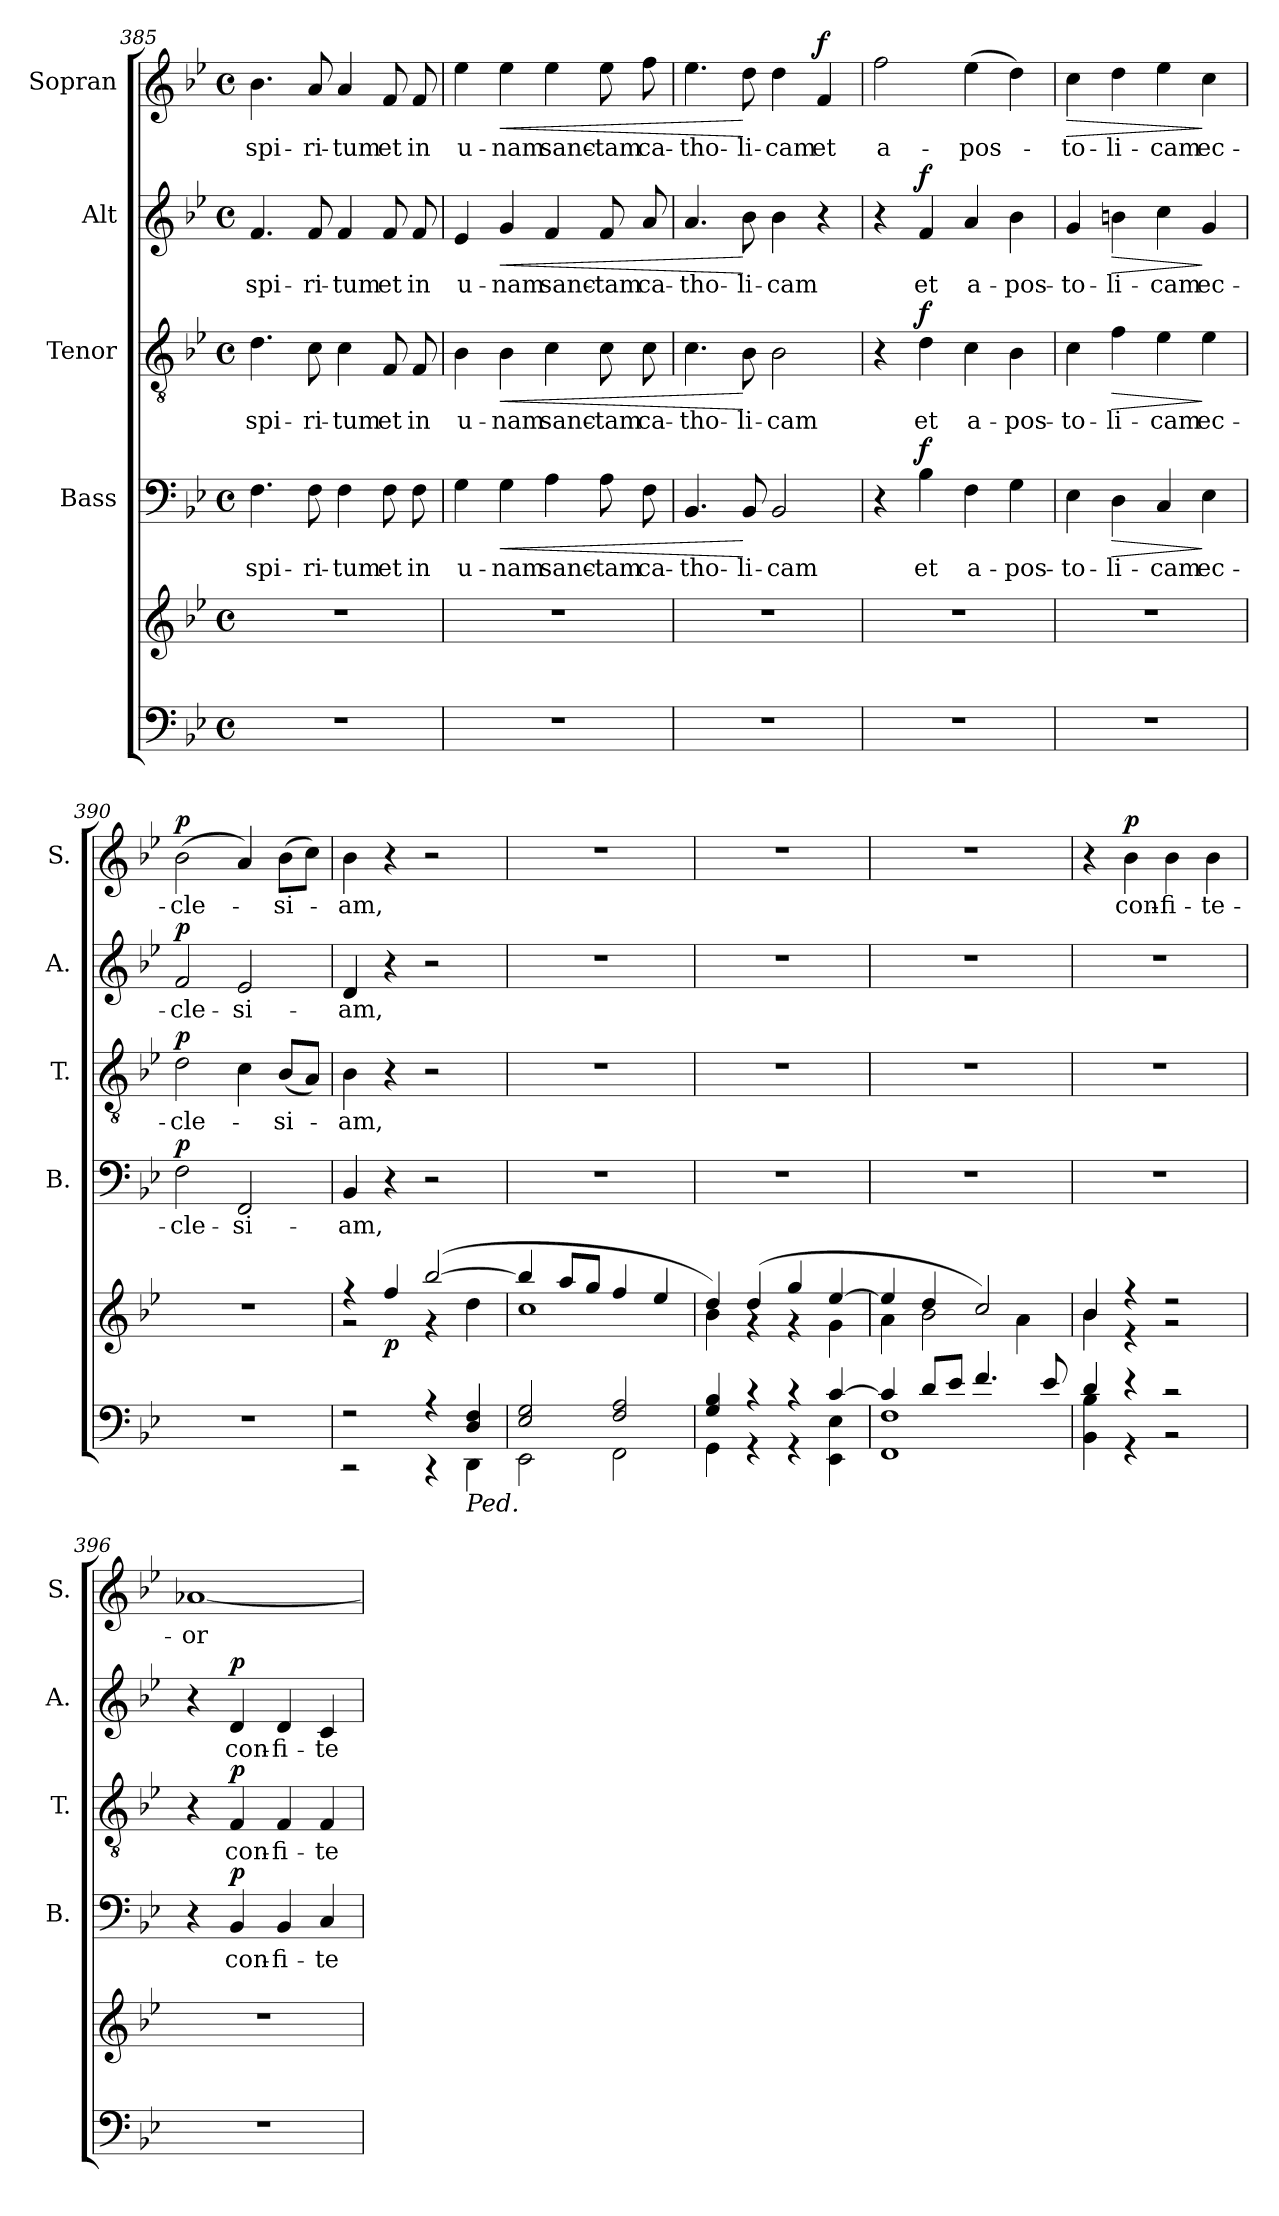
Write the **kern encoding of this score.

**kern	**kern	**dynam	**kern	**text	**dynam	**kern	**text	**dynam	**kern	**text	**dynam	**kern	**text	**dynam
*part5	*part5	*part5	*part4	*part4	*part4	*part3	*part3	*part3	*part2	*part2	*part2	*part1	*part1	*part1
*staff6	*staff5	*staff5/6	*staff4	*staff4	*staff4	*staff3	*staff3	*staff3	*staff2	*staff2	*staff2	*staff1	*staff1	*staff1
*	*	*	*I"Bass	*	*	*I"Tenor	*	*	*I"Alt	*	*	*I"Sopran	*	*
*	*	*	*I'B.	*	*	*I'T.	*	*	*I'A.	*	*	*I'S.	*	*
*clefF4	*clefG2	*	*clefF4	*	*	*clefGv2	*	*	*clefG2	*	*	*clefG2	*	*
*k[b-e-]	*k[b-e-]	*	*k[b-e-]	*	*	*k[b-e-]	*	*	*k[b-e-]	*	*	*k[b-e-]	*	*
*B-:	*B-:	*	*B-:	*	*	*B-:	*	*	*B-:	*	*	*B-:	*	*
*M4/4	*M4/4	*	*M4/4	*	*	*M4/4	*	*	*M4/4	*	*	*M4/4	*	*
*met(c)	*met(c)	*	*met(c)	*	*	*met(c)	*	*	*met(c)	*	*	*met(c)	*	*
=385	=385	=385	=385	=385	=385	=385	=385	=385	=385	=385	=385	=385	=385	=385
!	!	!	!	!LO:LY:b	!	!	!LO:LY:b	!	!	!LO:LY:b	!	!	!LO:LY:b	!
1r	1r	.	4.F\	spi-	.	4.d\	spi-	.	4.f/	spi-	.	4.b-\	spi-	.
!	!	!	!	!LO:LY:b	!	!	!LO:LY:b	!	!	!LO:LY:b	!	!	!LO:LY:b	!
.	.	.	8F\	-ri-	.	8c\	-ri-	.	8f/	-ri-	.	8a/	-ri-	.
!	!	!	!	!LO:LY:b	!	!	!LO:LY:b	!	!	!LO:LY:b	!	!	!LO:LY:b	!
.	.	.	4F\	-tum	.	4c\	-tum	.	4f/	-tum	.	4a/	-tum	.
!	!	!	!	!LO:LY:b	!	!	!LO:LY:b	!	!	!LO:LY:b	!	!	!LO:LY:b	!
.	.	.	8F\	et	.	8F/	et	.	8f/	et	.	8f/	et	.
!	!	!	!	!LO:LY:b	!	!	!LO:LY:b	!	!	!LO:LY:b	!	!	!LO:LY:b	!
.	.	.	8F\	in	.	8F/	in	.	8f/	in	.	8f/	in	.
!!LO:PB:g=z
=386	=386	=386	=386	=386	=386	=386	=386	=386	=386	=386	=386	=386	=386	=386
!	!	!	!	!LO:LY:b	!	!	!LO:LY:b	!	!	!LO:LY:b	!	!	!LO:LY:b	!
1r	1r	.	4G\	u-	.	4B-\	u-	.	4e-/	u-	.	4ee-\	u-	.
!	!	!	!	!LO:LY:b	!LO:HP:b	!	!LO:LY:b	!LO:HP:b	!	!LO:LY:b	!LO:HP:b	!	!LO:LY:b	!LO:HP:b
.	.	.	4G\	-nam	<	4B-\	-nam	<	4g/	-nam	<	4ee-\	-nam	<
!	!	!	!	!LO:LY:b	!	!	!LO:LY:b	!	!	!LO:LY:b	!	!	!LO:LY:b	!
.	.	.	4A\	sanc-	.	4c\	sanc-	.	4f/	sanc-	.	4ee-\	sanc-	.
!	!	!	!	!LO:LY:b	!	!	!LO:LY:b	!	!	!LO:LY:b	!	!	!LO:LY:b	!
.	.	.	8A\	-tam	.	8c\	-tam	.	8f/	-tam	.	8ee-\	-tam	.
!	!	!	!	!LO:LY:b	!	!	!LO:LY:b	!	!	!LO:LY:b	!	!	!LO:LY:b	!
.	.	.	8F\	ca-	.	8c\	ca-	.	8a/	ca-	.	8ff\	ca-	.
=387	=387	=387	=387	=387	=387	=387	=387	=387	=387	=387	=387	=387	=387	=387
!	!	!	!	!LO:LY:b	!	!	!LO:LY:b	!	!	!LO:LY:b	!	!	!LO:LY:b	!
1r	1r	.	4.BB-/	-tho-	.	4.c\	-tho-	.	4.a/	-tho-	.	4.ee-\	-tho-	.
!	!	!	!	!LO:LY:b	!	!	!LO:LY:b	!	!	!LO:LY:b	!	!	!LO:LY:b	!
.	.	.	8BB-/	-li-	[	8B-\	-li-	[	8b-\	-li-	[	8dd\	-li-	[
!	!	!	!	!LO:LY:b	!	!	!LO:LY:b	!	!	!LO:LY:b	!	!	!LO:LY:b	!
.	.	.	2BB-/	-cam	.	2B-\	-cam	.	4b-\	-cam	.	4dd\	-cam	.
!	!	!	!	!	!	!	!	!	!	!	!	!	!LO:LY:b	!LO:DY:a
.	.	.	.	.	.	.	.	.	4r	.	.	4f/	et	f
=388	=388	=388	=388	=388	=388	=388	=388	=388	=388	=388	=388	=388	=388	=388
!	!	!	!	!	!	!	!	!	!	!	!	!	!LO:LY:b	!
1r	1r	.	4r	.	.	4r	.	.	4r	.	.	2ff\	a-	.
!	!	!	!	!LO:LY:b	!LO:DY:a	!	!LO:LY:b	!LO:DY:a	!	!LO:LY:b	!LO:DY:a	!	!	!
.	.	.	4B-\	et	f	4d\	et	f	4f/	et	f	.	.	.
!	!	!	!	!LO:LY:b	!	!	!LO:LY:b	!	!	!LO:LY:b	!	!	!LO:LY:b	!
.	.	.	4F\	a-	.	4c\	a-	.	4a/	a-	.	(>4ee-\	-pos-	.
!	!	!	!	!LO:LY:b	!	!	!LO:LY:b	!	!	!LO:LY:b	!	!	!	!
.	.	.	4G\	-pos-	.	4B-\	-pos-	.	4b-\	-pos-	.	4dd\)	.	.
=389	=389	=389	=389	=389	=389	=389	=389	=389	=389	=389	=389	=389	=389	=389
!	!	!	!	!LO:LY:b	!	!	!LO:LY:b	!	!	!LO:LY:b	!	!	!LO:LY:b	!LO:HP:b
1r	1r	.	4E-\	-to-	.	4c\	-to-	.	4g/	-to-	.	4cc\	-to-	>
!	!	!	!	!LO:LY:b	!LO:HP:b	!	!LO:LY:b	!LO:HP:b	!	!LO:LY:b	!LO:HP:b	!	!LO:LY:b	!
.	.	.	4D\	-li-	>	4f\	-li-	>	4bn\	-li-	>	4dd\	-li-	.
!	!	!	!	!LO:LY:b	!	!	!LO:LY:b	!	!	!LO:LY:b	!	!	!LO:LY:b	!
.	.	.	4C/	-cam	.	4e-\	-cam	.	4cc\	-cam	.	4ee-\	-cam	.
!	!	!	!	!LO:LY:b	!	!	!LO:LY:b	!	!	!LO:LY:b	!	!	!LO:LY:b	!
.	.	.	4E-\	ec-	]	4e-\	ec-	]	4g/	ec-	]	4cc\	ec-	]
=390	=390	=390	=390	=390	=390	=390	=390	=390	=390	=390	=390	=390	=390	=390
!	!	!	!	!LO:LY:b	!LO:DY:a	!	!LO:LY:b	!LO:DY:a	!	!LO:LY:b	!LO:DY:a	!	!LO:LY:b	!LO:DY:a
1r	1r	.	2F\	-cle-	p	(>2d\	-cle-	p	2f/	-cle-	p	(>2b-\	-cle-	p
!	!	!	!	!LO:LY:b	!	!	!	!	!	!LO:LY:b	!	!	!	!
.	.	.	2FF/	-si-	.	4c\	.	.	2e-/	-si-	.	4a/)	.	.
!	!	!	!	!	!	!	!LO:LY:b	!	!	!	!	!	!LO:LY:b	!
.	.	.	.	.	.	(<8B-/L	-si-	.	.	.	.	(>8b-\L	-si-	.
.	.	.	.	.	.	8A/J)	.	.	.	.	.	8cc\J)	.	.
=391	=391	=391	=391	=391	=391	=391	=391	=391	=391	=391	=391	=391	=391	=391
*^	*^	*	*	*	*	*	*	*	*	*	*	*	*	*
!	!	!	!	!	!	!LO:LY:b	!	!	!LO:LY:b	!	!	!LO:LY:b	!	!	!LO:LY:b	!
2r	2r	4rff	2rg	.	4BB-/	-am,	.	4B-\	-am,	.	4d/	-am,	.	4b-\	-am,	.
!	!	!	!	!LO:DY:b	!	!	!	!	!	!	!	!	!	!	!	!
.	.	4ff/	.	p	4r	.	.	4r	.	.	4r	.	.	4r	.	.
4r	4r	([>2bb-/	4rg	.	2r	.	.	2r	.	.	2r	.	.	2r	.	.
!LO:TX:b:i:t=Ped.	!	!	!	!	!	!	!	!	!	!	!	!	!	!	!	!
4D/ 4F/	4DD\	.	4dd\	.	.	.	.	.	.	.	.	.	.	.	.	.
!!LO:LB:g=z
=392	=392	=392	=392	=392	=392	=392	=392	=392	=392	=392	=392	=392	=392	=392	=392	=392
2E-/ 2G/	2EE-\	4bb-/]	1cc	.	1r	.	.	1r	.	.	1r	.	.	1r	.	.
.	.	8aa/L	.	.	.	.	.	.	.	.	.	.	.	.	.	.
.	.	8gg/J	.	.	.	.	.	.	.	.	.	.	.	.	.	.
2F/ 2A/	2FF\	4ff/	.	.	.	.	.	.	.	.	.	.	.	.	.	.
.	.	4ee-/	.	.	.	.	.	.	.	.	.	.	.	.	.	.
=393	=393	=393	=393	=393	=393	=393	=393	=393	=393	=393	=393	=393	=393	=393	=393	=393
4G/ 4B-/	4GG\	4dd/)	4b-\	.	1r	.	.	1r	.	.	1r	.	.	1r	.	.
4r	4r	(4dd/	4rf	.	.	.	.	.	.	.	.	.	.	.	.	.
4r	4r	4gg/	4rf	.	.	.	.	.	.	.	.	.	.	.	.	.
[>4c/	4EE-\ 4E-\	[>4ee-/	4g\	.	.	.	.	.	.	.	.	.	.	.	.	.
=394	=394	=394	=394	=394	=394	=394	=394	=394	=394	=394	=394	=394	=394	=394	=394	=394
4c/]	1FF 1F	4ee-/]	4a\	.	1r	.	.	1r	.	.	1r	.	.	1r	.	.
8d/L	.	4dd/	2b-\	.	.	.	.	.	.	.	.	.	.	.	.	.
8e-/J	.	.	.	.	.	.	.	.	.	.	.	.	.	.	.	.
4.f/	.	2cc/)	.	.	.	.	.	.	.	.	.	.	.	.	.	.
.	.	.	4a\	.	.	.	.	.	.	.	.	.	.	.	.	.
8e-/	.	.	.	.	.	.	.	.	.	.	.	.	.	.	.	.
=395	=395	=395	=395	=395	=395	=395	=395	=395	=395	=395	=395	=395	=395	=395	=395	=395
4d/	4BB-\ 4B-\	4b-/	4b-\	.	1r	.	.	1r	.	.	1r	.	.	4r	.	.
!	!	!	!	!	!	!	!	!	!	!	!	!	!	!	!LO:LY:b	!LO:DY:a
4r	4r	4r	4r	.	.	.	.	.	.	.	.	.	.	4b-\	con-	p
!	!	!	!	!	!	!	!	!	!	!	!	!	!	!	!LO:LY:b	!
2r	2r	2r	2r	.	.	.	.	.	.	.	.	.	.	4b-\	-fi-	.
!	!	!	!	!	!	!	!	!	!	!	!	!	!	!	!LO:LY:b	!
.	.	.	.	.	.	.	.	.	.	.	.	.	.	4b-\	-te-	.
*v	*v	*	*	*	*	*	*	*	*	*	*	*	*	*	*	*
*	*v	*v	*	*	*	*	*	*	*	*	*	*	*	*	*
=396	=396	=396	=396	=396	=396	=396	=396	=396	=396	=396	=396	=396	=396	=396
!	!	!	!	!	!	!	!	!	!	!	!	!	!LO:LY:b	!
1r	1r	.	4r	.	.	4r	.	.	4r	.	.	[1a-X	-or	.
!	!	!	!	!LO:LY:b	!LO:DY:a	!	!LO:LY:b	!LO:DY:a	!	!LO:LY:b	!LO:DY:a	!	!	!
.	.	.	4BB-/	con-	p	4F/	con-	p	4d/	con-	p	.	.	.
!	!	!	!	!LO:LY:b	!	!	!LO:LY:b	!	!	!LO:LY:b	!	!	!	!
.	.	.	4BB-/	-fi-	.	4F/	-fi-	.	4d/	-fi-	.	.	.	.
!	!	!	!	!LO:LY:b	!	!	!LO:LY:b	!	!	!LO:LY:b	!	!	!	!
.	.	.	4C/	-te-	.	4F/	-te-	.	4c/	-te-	.	.	.	.
=	=	=	=	=	=	=	=	=	=	=	=	=	=	=
*-	*-	*-	*-	*-	*-	*-	*-	*-	*-	*-	*-	*-	*-	*-
